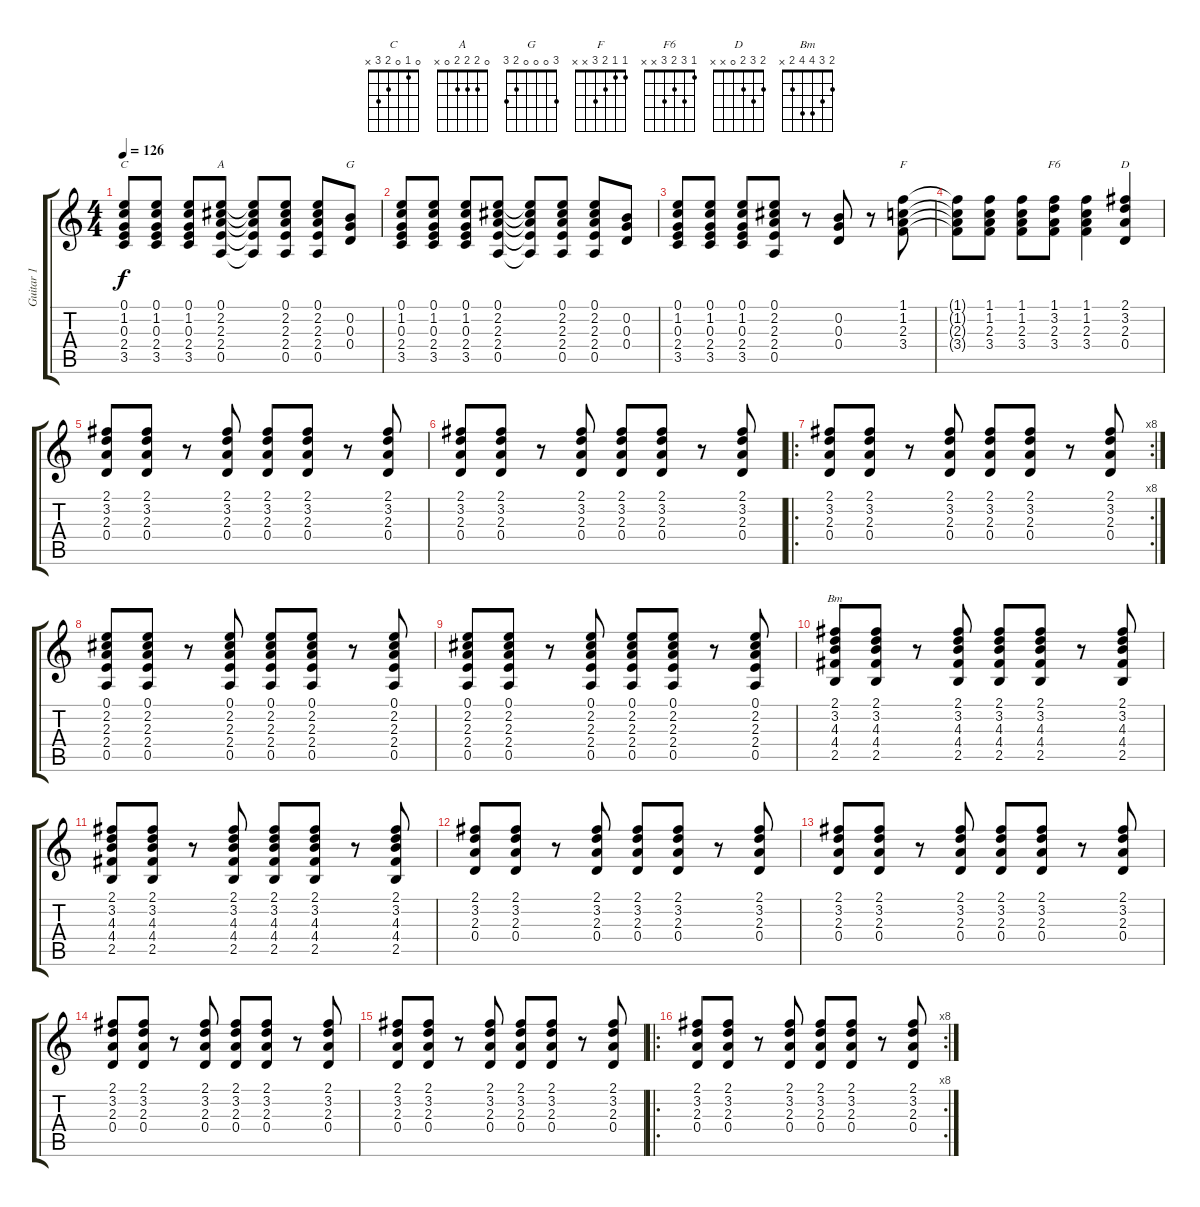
\track ("Guitar 1" "Guitar 1") {instrument electricguitarclean}
\staff {score tabs}
\tuning (E4 B3 G3 D3 A2 E2) {hide}
\chord ("C" 0 1 0 2 3 x)
\chord ("A" 0 2 2 2 0 x)
\chord ("G" 3 0 0 0 2 3)
\chord ("F" 1 1 2 3 x x)
\chord ("F6" 1 3 2 3 x x)
\chord ("D" 2 3 2 0 x x)
\chord ("Bm" 2 3 4 4 2 x)
\ts (4 4)
\tempo 126
\clef g2
\ks c
(0.1 1.2 0.3 2.4 3.5).8{ch "C" dy f instrument electricguitarclean} (0.1 1.2 0.3 2.4 3.5).8 (0.1 1.2 0.3 2.4 3.5).8 (0.1 2.2 2.3 2.4 0.5).8{ch "A"} (0.1{t} 2.2{t} 2.3{t} 2.4{t} 0.5{t}).8 (0.1 2.2 2.3 2.4 0.5).8 (0.1 2.2 2.3 2.4 0.5).8 (0.2 0.3 0.4).8{ch "G"} |
(0.1 1.2 0.3 2.4 3.5).8 (0.1 1.2 0.3 2.4 3.5).8 (0.1 1.2 0.3 2.4 3.5).8 (0.1 2.2 2.3 2.4 0.5).8 (0.1{t} 2.2{t} 2.3{t} 2.4{t} 0.5{t}).8 (0.1 2.2 2.3 2.4 0.5).8 (0.1 2.2 2.3 2.4 0.5).8 (0.2 0.3 0.4).8 |
(0.1 1.2 0.3 2.4 3.5).8 (0.1 1.2 0.3 2.4 3.5).8 (0.1 1.2 0.3 2.4 3.5).8 (0.1 2.2 2.3 2.4 0.5).8 r.8 (0.2 0.3 0.4).8 r.8 (1.1 1.2 2.3 3.4).8{ch "F"} |
(1.1{t} 1.2{t} 2.3{t} 3.4{t}).8 (1.1 1.2 2.3 3.4).8 (1.1 1.2 2.3 3.4).8 (1.1 3.2 2.3 3.4).8{ch "F6"} (1.1 1.2 2.3 3.4).4 (2.1 3.2 2.3 0.4).4{ch "D"} |
(2.1 3.2 2.3 0.4).8 (2.1 3.2 2.3 0.4).8 r.8 (2.1 3.2 2.3 0.4).8 (2.1 3.2 2.3 0.4).8 (2.1 3.2 2.3 0.4).8 r.8 (2.1 3.2 2.3 0.4).8 |
(2.1 3.2 2.3 0.4).8 (2.1 3.2 2.3 0.4).8 r.8 (2.1 3.2 2.3 0.4).8 (2.1 3.2 2.3 0.4).8 (2.1 3.2 2.3 0.4).8 r.8 (2.1 3.2 2.3 0.4).8 |
\ro
\rc 8
(2.1 3.2 2.3 0.4).8 (2.1 3.2 2.3 0.4).8 r.8 (2.1 3.2 2.3 0.4).8 (2.1 3.2 2.3 0.4).8 (2.1 3.2 2.3 0.4).8 r.8 (2.1 3.2 2.3 0.4).8 |
(0.1 2.2 2.3 2.4 0.5).8 (0.1 2.2 2.3 2.4 0.5).8 r.8 (0.1 2.2 2.3 2.4 0.5).8 (0.1 2.2 2.3 2.4 0.5).8 (0.1 2.2 2.3 2.4 0.5).8 r.8 (0.1 2.2 2.3 2.4 0.5).8 |
(0.1 2.2 2.3 2.4 0.5).8 (0.1 2.2 2.3 2.4 0.5).8 r.8 (0.1 2.2 2.3 2.4 0.5).8 (0.1 2.2 2.3 2.4 0.5).8 (0.1 2.2 2.3 2.4 0.5).8 r.8 (0.1 2.2 2.3 2.4 0.5).8 |
(2.1 3.2 4.3 4.4 2.5).8{ch "Bm"} (2.1 3.2 4.3 4.4 2.5).8 r.8 (2.1 3.2 4.3 4.4 2.5).8 (2.1 3.2 4.3 4.4 2.5).8 (2.1 3.2 4.3 4.4 2.5).8 r.8 (2.1 3.2 4.3 4.4 2.5).8 |
(2.1 3.2 4.3 4.4 2.5).8 (2.1 3.2 4.3 4.4 2.5).8 r.8 (2.1 3.2 4.3 4.4 2.5).8 (2.1 3.2 4.3 4.4 2.5).8 (2.1 3.2 4.3 4.4 2.5).8 r.8 (2.1 3.2 4.3 4.4 2.5).8 |
(2.1 3.2 2.3 0.4).8 (2.1 3.2 2.3 0.4).8 r.8 (2.1 3.2 2.3 0.4).8 (2.1 3.2 2.3 0.4).8 (2.1 3.2 2.3 0.4).8 r.8 (2.1 3.2 2.3 0.4).8 |
(2.1 3.2 2.3 0.4).8 (2.1 3.2 2.3 0.4).8 r.8 (2.1 3.2 2.3 0.4).8 (2.1 3.2 2.3 0.4).8 (2.1 3.2 2.3 0.4).8 r.8 (2.1 3.2 2.3 0.4).8 |
(2.1 3.2 2.3 0.4).8 (2.1 3.2 2.3 0.4).8 r.8 (2.1 3.2 2.3 0.4).8 (2.1 3.2 2.3 0.4).8 (2.1 3.2 2.3 0.4).8 r.8 (2.1 3.2 2.3 0.4).8 |
(2.1 3.2 2.3 0.4).8 (2.1 3.2 2.3 0.4).8 r.8 (2.1 3.2 2.3 0.4).8 (2.1 3.2 2.3 0.4).8 (2.1 3.2 2.3 0.4).8 r.8 (2.1 3.2 2.3 0.4).8 |
\ro
\rc 8
(2.1 3.2 2.3 0.4).8 (2.1 3.2 2.3 0.4).8 r.8 (2.1 3.2 2.3 0.4).8 (2.1 3.2 2.3 0.4).8 (2.1 3.2 2.3 0.4).8 r.8 (2.1 3.2 2.3 0.4).8
